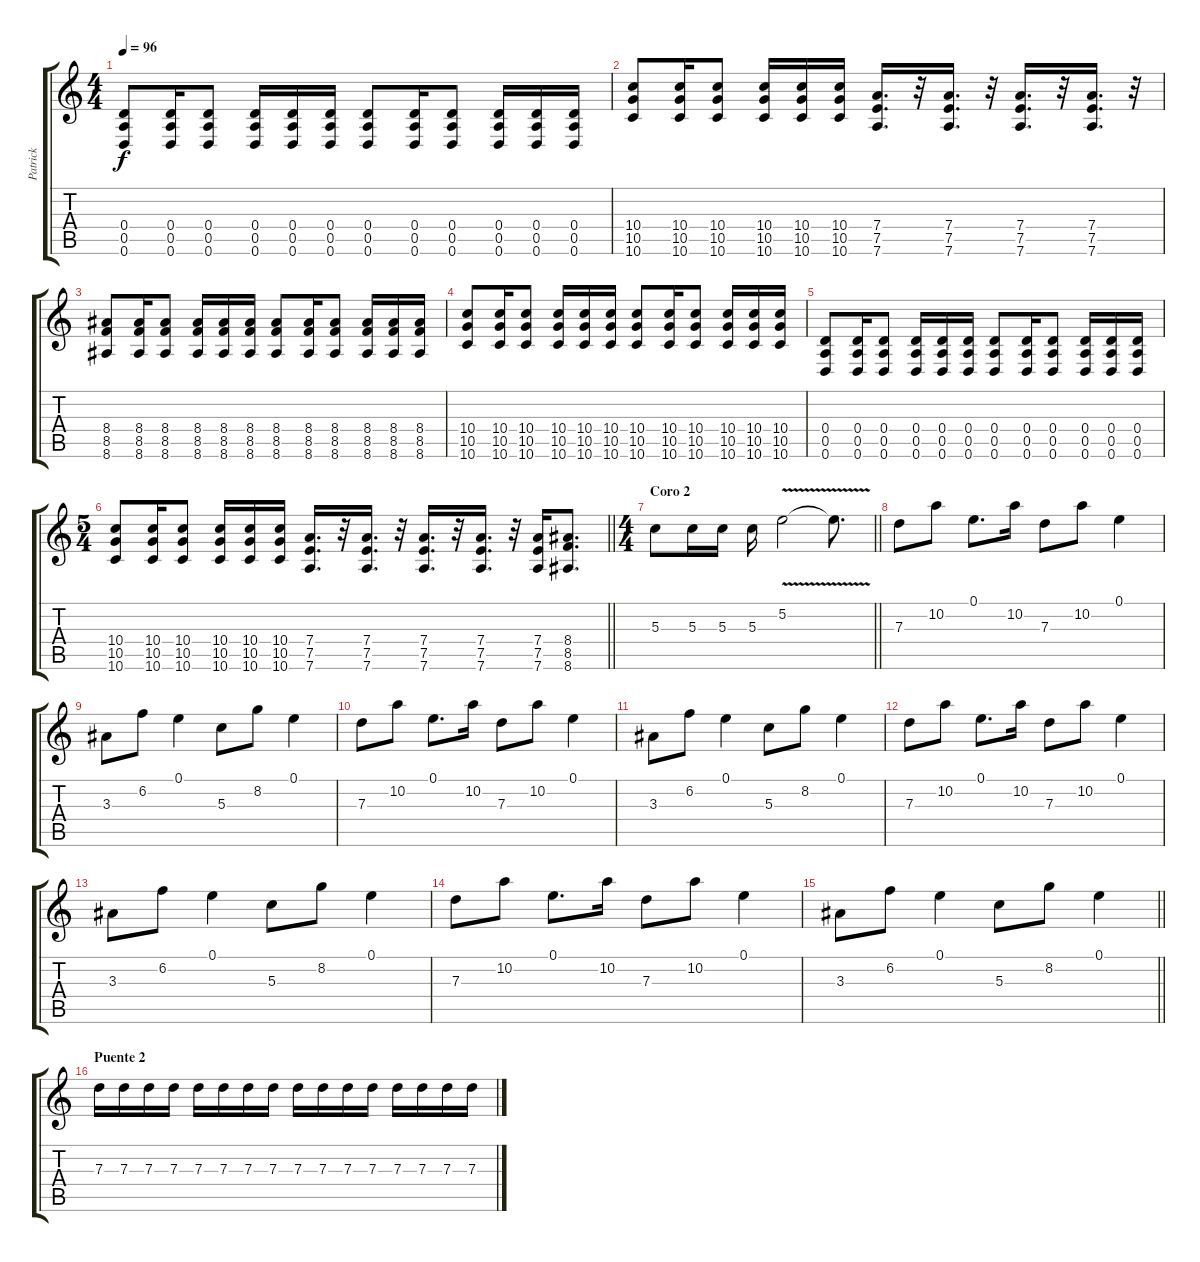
\track ("Patrick " "Patrick ") {instrument distortionguitar}
\staff {score tabs}
\tuning (E4 B3 G3 D3 A2 D2) {hide}
\ts (4 4)
\tempo 96
\clef g2
\ks c
(0.4 0.5 0.6).8{dy f} (0.4 0.5 0.6).16 (0.4 0.5 0.6).8 (0.4 0.5 0.6).16 (0.4 0.5 0.6).16 (0.4 0.5 0.6).16 (0.4 0.5 0.6).8 (0.4 0.5 0.6).16 (0.4 0.5 0.6).8 (0.4 0.5 0.6).16 (0.4 0.5 0.6).16 (0.4 0.5 0.6).16 |
(10.4 10.5 10.6).8 (10.4 10.5 10.6).16 (10.4 10.5 10.6).8 (10.4 10.5 10.6).16 (10.4 10.5 10.6).16 (10.4 10.5 10.6).16 (7.4 7.5 7.6).16{d instrument distortionguitar} r.32 (7.4 7.5 7.6).16{d} r.32 (7.4 7.5 7.6).16{d} r.32 (7.4 7.5 7.6).16{d} r.32 |
(8.4 8.5 8.6).8 (8.4 8.5 8.6).16 (8.4 8.5 8.6).8 (8.4 8.5 8.6).16 (8.4 8.5 8.6).16 (8.4 8.5 8.6).16 (8.4 8.5 8.6).8 (8.4 8.5 8.6).16 (8.4 8.5 8.6).8 (8.4 8.5 8.6).16 (8.4 8.5 8.6).16 (8.4 8.5 8.6).16 |
(10.4 10.5 10.6).8 (10.4 10.5 10.6).16 (10.4 10.5 10.6).8 (10.4 10.5 10.6).16 (10.4 10.5 10.6).16 (10.4 10.5 10.6).16 (10.4 10.5 10.6).8 (10.4 10.5 10.6).16 (10.4 10.5 10.6).8 (10.4 10.5 10.6).16 (10.4 10.5 10.6).16 (10.4 10.5 10.6).16 |
(0.4 0.5 0.6).8 (0.4 0.5 0.6).16 (0.4 0.5 0.6).8 (0.4 0.5 0.6).16 (0.4 0.5 0.6).16 (0.4 0.5 0.6).16 (0.4 0.5 0.6).8 (0.4 0.5 0.6).16 (0.4 0.5 0.6).8 (0.4 0.5 0.6).16 (0.4 0.5 0.6).16 (0.4 0.5 0.6).16 |
\ts (5 4)
\barLineRight lightlight
(10.4 10.5 10.6).8 (10.4 10.5 10.6).16 (10.4 10.5 10.6).8 (10.4 10.5 10.6).16 (10.4 10.5 10.6).16 (10.4 10.5 10.6).16 (7.4 7.5 7.6).16{d instrument distortionguitar} r.32 (7.4 7.5 7.6).16{d} r.32 (7.4 7.5 7.6).16{d} r.32 (7.4 7.5 7.6).16{d} r.32 (7.4 7.5 7.6).16 (8.4 8.5 8.6).8{d} |
\ts (4 4)
\section ("" "Coro 2")
\barLineRight lightlight
5.3.8{instrument electricguitarjazz} 5.3.16 5.3.16 5.3.16 5.2{v}.2 5.2{t}.8{d} |
7.3.8 10.2.8 0.1.8{d} 10.2.16 7.3.8 10.2.8 0.1.4 |
3.3.8 6.2.8 0.1.4 5.3.8 8.2.8 0.1.4 |
7.3.8 10.2.8 0.1.8{d} 10.2.16 7.3.8 10.2.8 0.1.4 |
3.3.8 6.2.8 0.1.4 5.3.8 8.2.8 0.1.4 |
7.3.8 10.2.8 0.1.8{d} 10.2.16 7.3.8 10.2.8 0.1.4 |
3.3.8 6.2.8 0.1.4 5.3.8 8.2.8 0.1.4 |
7.3.8 10.2.8 0.1.8{d} 10.2.16 7.3.8 10.2.8 0.1.4 |
\barLineRight lightlight
3.3.8 6.2.8 0.1.4 5.3.8 8.2.8 0.1.4 |
\section ("" "Puente 2")
7.3.16{volume 8 instrument distortionguitar} 7.3.16 7.3.16 7.3.16 7.3.16 7.3.16 7.3.16 7.3.16 7.3.16 7.3.16 7.3.16 7.3.16 7.3.16 7.3.16 7.3.16 7.3.16
